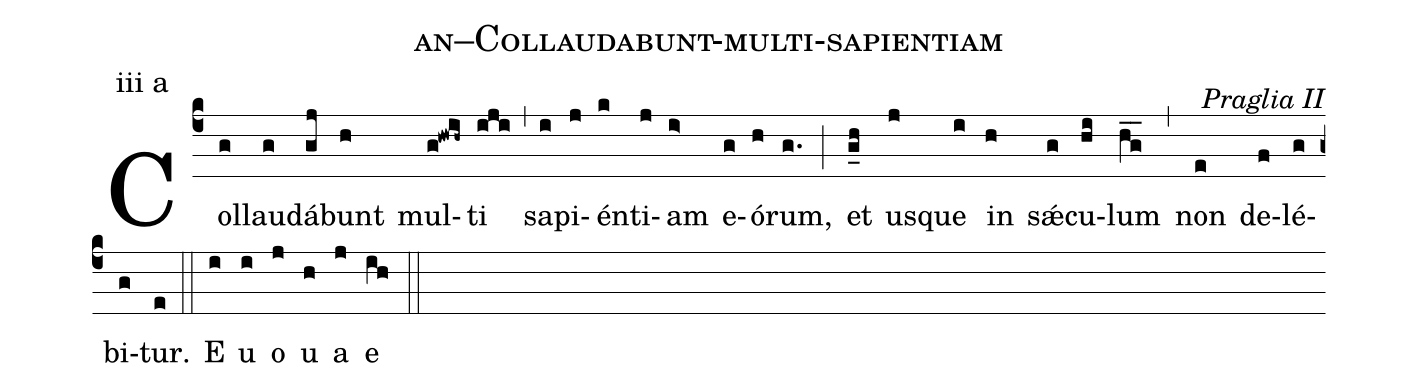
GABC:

name: an--Collaudabunt-multi-sapientiam;
commentary: Praglia II;
annotation: iii a;
%%
(c4)Col(g)lau(g)dá(gj)bunt(h) mul(g!hwih~)ti(iji) (,) sa(i)pi(j)én(k)ti(j)am(i>) e(g)ó(h)rum,(g.) (;) et(g_h) us(j)que(i) in(h) sǽ(g)cu(hi)lum(hg__) (,) non(e) de(f)lé(g)bi(g)tur.(e) (::) E(i) u(i) o(j) u(h) a(j) e(ih) (::)
